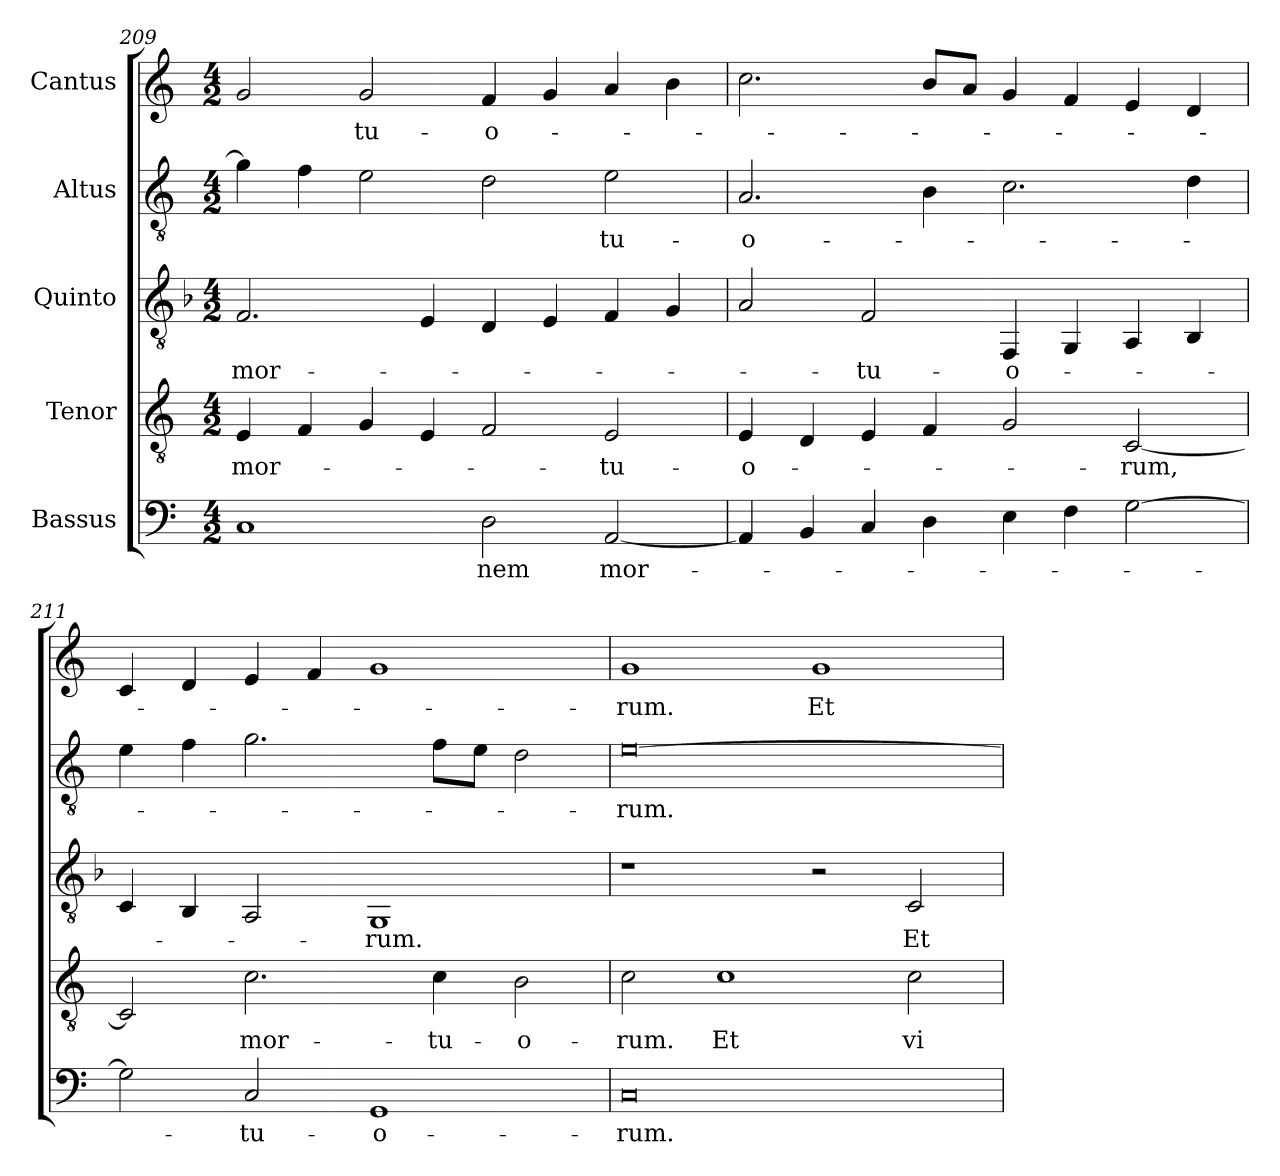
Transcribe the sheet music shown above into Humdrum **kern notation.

**kern	**text	**kern	**text	**kern	**text	**kern	**text	**kern	**text
*part5	*part5	*part4	*part4	*part3	*part3	*part2	*part2	*part1	*part1
*staff5	*staff5	*staff4	*staff4	*staff3	*staff3	*staff2	*staff2	*staff1	*staff1
*I"Bassus	*	*I"Tenor	*	*I"Quinto	*	*I"Altus	*	*I"Cantus	*
!!LO:PB:g=z
*clefF4	*	*clefGv2	*	*clefGv2	*	*clefGv2	*	*clefG2	*
*	*	*	*	*ITrd-4c-7	*	*	*	*	*
*k[]	*	*k[]	*	*k[]	*	*k[]	*	*k[]	*
*C:	*	*C:	*	*C:	*	*C:	*	*C:	*
*M4/2	*	*M4/2	*	*M4/2	*	*M4/2	*	*M4/2	*
=209	=209	=209	=209	=209	=209	=209	=209	=209	=209
!	!	!	!LO:LY:b:color=#000000	!	!	!	!	!	!
!	!	!	!	!	!LO:LY:b:color=#000000	!	!	!	!
1Ci	.	4Ei/	mor-	2.ci/	mor-	4gi\]	.	2gi/	.
.	.	4Fi/	.	.	.	4fi\	.	.	.
!	!	!	!	!	!	!	!	!	!LO:LY:b:color=#000000
.	.	4Gi/	.	.	.	2ei\	.	2gi/	-tu-
.	.	4Ei/	.	4Bi/	.	.	.	.	.
!	!LO:LY:b:color=#000000	!	!	!	!	!	!	!	!
!	!	!	!	!	!	!	!	!	!LO:LY:b:color=#000000
2Di\	-nem	2Fi/	.	4Ai/	.	2di\	.	4fi/	-o-
.	.	.	.	4Bi/	.	.	.	4gi/	.
!	!LO:LY:b:color=#000000	!	!	!	!	!	!	!	!
!	!	!	!LO:LY:b:color=#000000	!	!	!	!	!	!
!	!	!	!	!	!	!	!LO:LY:b:color=#000000	!	!
[<2AAi/	mor-	2Ei/	-tu-	4ci/	.	2ei\	-tu-	4ai/	.
.	.	.	.	4di/	.	.	.	4bi\	.
=210	=210	=210	=210	=210	=210	=210	=210	=210	=210
!	!	!	!LO:LY:b:color=#000000	!	!	!	!	!	!
!	!	!	!	!	!	!	!LO:LY:b:color=#000000	!	!
4AAi/]	.	4Ei/	-o-	2ei/	.	2.Ai/	-o-	2.cci\	.
4BBi/	.	4Di/	.	.	.	.	.	.	.
!	!	!	!	!	!LO:LY:b:color=#000000	!	!	!	!
4Ci/	.	4Ei/	.	2ci/	-tu-	.	.	.	.
4Di\	.	4Fi/	.	.	.	4Bi\	.	8bi/L	.
.	.	.	.	.	.	.	.	8ai/J	.
!	!	!	!	!	!LO:LY:b:color=#000000	!	!	!	!
4Ei\	.	2Gi/	.	4Ci/	-o-	2.ci\	.	4gi/	.
4Fi\	.	.	.	4Di/	.	.	.	4fi/	.
!	!	!	!LO:LY:b:color=#000000	!	!	!	!	!	!
[>2Gi\	.	[<2Ci/	-rum,	4Ei/	.	.	.	4ei/	.
.	.	.	.	4Fi/	.	4di\	.	4di/	.
=211	=211	=211	=211	=211	=211	=211	=211	=211	=211
2Gi\]	.	2Ci/]	.	4Gi/	.	4ei\	.	4ci/	.
.	.	.	.	4Fi/	.	4fi\	.	4di/	.
!	!LO:LY:b:color=#000000	!	!	!	!	!	!	!	!
!	!	!	!LO:LY:b:color=#000000	!	!	!	!	!	!
2Ci/	-tu-	2.ci\	mor-	2Ei/	.	2.gi\	.	4ei/	.
.	.	.	.	.	.	.	.	4fi/	.
!	!LO:LY:b:color=#000000	!	!	!	!	!	!	!	!
!	!	!	!	!	!LO:LY:b:color=#000000	!	!	!	!
1GGi	-o-	.	.	1Di	-rum.	.	.	1gi	.
!	!	!	!LO:LY:b:color=#000000	!	!	!	!	!	!
.	.	4ci\	-tu-	.	.	8fi\L	.	.	.
.	.	.	.	.	.	8ei\J	.	.	.
!	!	!	!LO:LY:b:color=#000000	!	!	!	!	!	!
.	.	2Bi\	-o-	.	.	2di\	.	.	.
=212	=212	=212	=212	=212	=212	=212	=212	=212	=212
!	!LO:LY:b:color=#000000	!	!	!	!	!	!	!	!
!	!	!	!LO:LY:b:color=#000000	!	!	!	!	!	!
!	!	!	!	!	!	!	!LO:LY:b:color=#000000	!	!
!	!	!	!	!	!	!	!	!	!LO:LY:b:color=#000000
0Ci	-rum.	2ci\	-rum.	1r	.	[>0ei	-rum.	1gi	-rum.
!	!	!	!LO:LY:b:color=#000000	!	!	!	!	!	!
.	.	1ci	Et	.	.	.	.	.	.
!	!	!	!	!	!	!	!	!	!LO:LY:b:color=#000000
.	.	.	.	2r	.	.	.	1gi	Et
!	!	!	!LO:LY:b:color=#000000	!	!	!	!	!	!
!	!	!	!	!	!LO:LY:b:color=#000000	!	!	!	!
.	.	2ci\	vi-	2Gi/	Et	.	.	.	.
=	=	=	=	=	=	=	=	=	=
*-	*-	*-	*-	*-	*-	*-	*-	*-	*-
